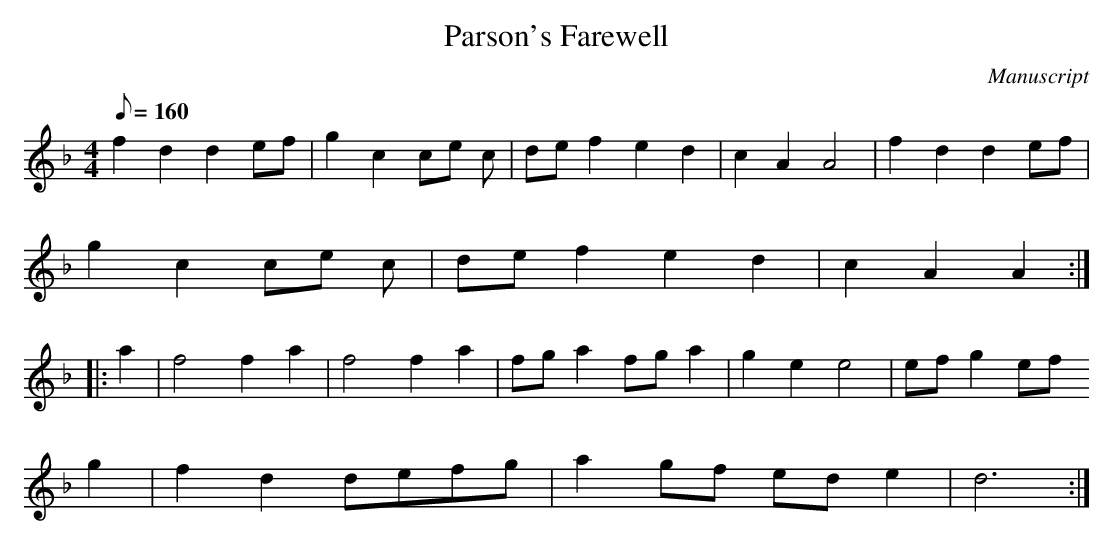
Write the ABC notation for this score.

X:1
T: Parson's Farewell
M:4/4
L:1/8
Q:160
O:Manuscript
K:F
f2 d2 d2 ef|g2 c2 ce c|de f2 e2 d2| c2 A2 A4|f2 d2 d2 ef|g2 c2 ce c|\
de f2 e2 d2|c2 A2 A2::a2|f4 f2 a2|f4 f2 a2|fg a2 fg a2|g2 e2 e4|ef g2 ef
 g2|\
f2 d2 defg| a2 gf ed e2| d6:|
